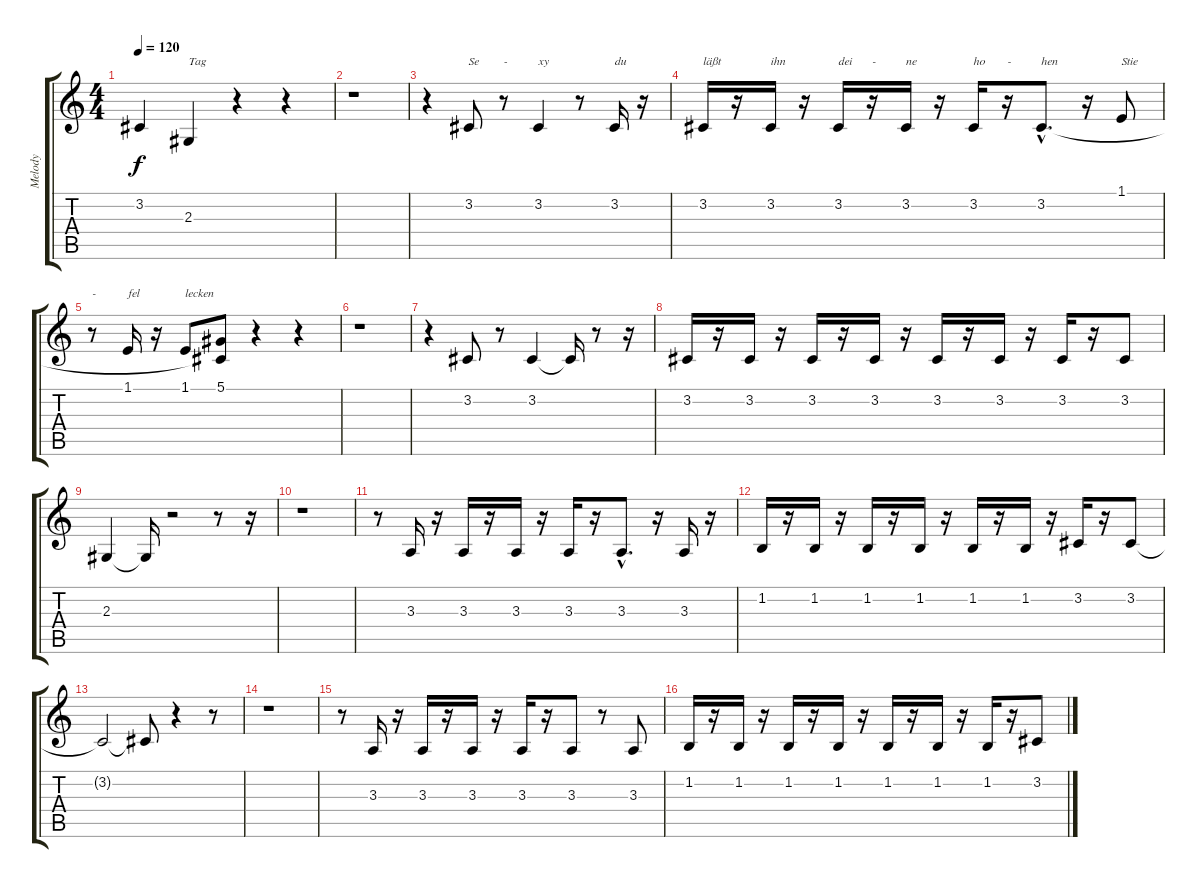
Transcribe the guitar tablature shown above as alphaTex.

\track ("Melody" "Melody") {instrument altosax}
\staff {score tabs}
\tuning (Eb4 Bb3 Gb3 Db3 Ab2 Eb2) {hide}
\ts (4 4)
\tempo 120
\clef g2
\ks c
3.2{t}.4{dy f} 2.3.4{txt "Tag"} r.4 r.4 |
r.1 |
r.4 3.2.8{txt "Se"} r.8{txt "-"} 3.2.4{txt "xy"} r.8 3.2.16{txt "du"} r.16 |
3.2.16{txt "läßt"} r.16 3.2.16{txt "ihn"} r.16 3.2.16{txt "dei"} r.16{txt "-"} 3.2.16{txt "ne"} r.16 3.2.16{txt "ho"} r.16{txt "-"} 3.2{hac}.8{d txt "hen"} r.16 1.1.8{txt "Stie"} |
r.8{txt "-"} 1.1.16{txt "fel"} r.16 1.1.8{txt "lecken"} (5.1 3.2{t}).8 r.4 r.4 |
r.1 |
r.4 3.2.8 r.8 3.2.4 3.2{t}.16 r.8 r.16 |
3.2.16 r.16 3.2.16 r.16 3.2.16 r.16 3.2.16 r.16 3.2.16 r.16 3.2.16 r.16 3.2.16 r.16 3.2.8 |
2.3.4 2.3{t}.16 r.2 r.8 r.16 |
r.1 |
r.8 3.3.16 r.16 3.3.16 r.16 3.3.16 r.16 3.3.16 r.16 3.3{hac}.8{d} r.16 3.3.16 r.16 |
1.2.16 r.16 1.2.16 r.16 1.2.16 r.16 1.2.16 r.16 1.2.16 r.16 1.2.16 r.16 3.2.16 r.16 3.2.8 |
3.2{t}.2 3.2{t}.8 r.4 r.8 |
r.1 |
r.8 3.3.16 r.16 3.3.16 r.16 3.3.16 r.16 3.3.16 r.16 3.3.8 r.8 3.3.8 |
1.2.16 r.16 1.2.16 r.16 1.2.16 r.16 1.2.16 r.16 1.2.16 r.16 1.2.16 r.16 1.2.16 r.16 3.2.8
